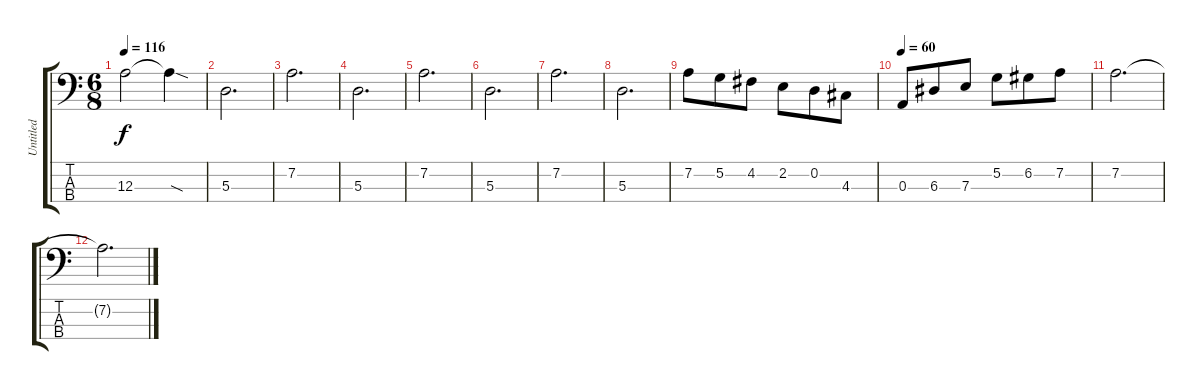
\track ("Untitled" "Untitled") {instrument electricbassfinger}
\staff {score tabs}
\tuning (G2 D2 A1 E1) {hide}
\ts (6 8)
\tempo 116
\clef f4
\ks c
12.3.2{dy f} 12.3{sod t}.4 |
5.3.2{d} |
7.2.2{d} |
5.3.2{d} |
7.2.2{d} |
5.3.2{d} |
7.2.2{d} |
5.3.2{d} |
7.2.8 5.2.8 4.2.8 2.2.8 0.2.8 4.3.8 |
\tempo 60
0.3.8 6.3.8 7.3.8 5.2.8 6.2.8 7.2.8 |
7.2.2{d} |
7.2{t}.2{d}
